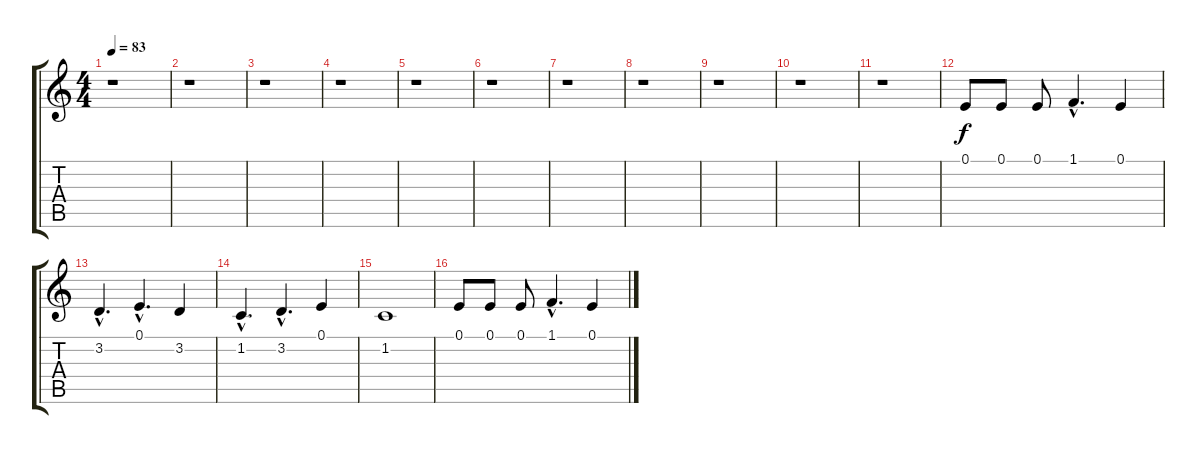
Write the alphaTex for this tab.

\track "" {instrument viola}
\staff {score tabs}
\tuning (E4 B3 G3 D3 A2 E2) {hide}
\ts (4 4)
\tempo 83
\clef g2
\ks c
r.1{dy f} |
r.1 |
r.1 |
r.1 |
r.1 |
r.1 |
r.1 |
r.1 |
r.1 |
r.1 |
r.1 |
0.1.8 0.1.8 0.1.8 1.1{hac}.4{d} 0.1.4 |
3.2{hac}.4{d} 0.1{hac}.4{d} 3.2.4 |
1.2{hac}.4{d} 3.2{hac}.4{d} 0.1.4 |
1.2.1 |
0.1.8 0.1.8 0.1.8 1.1{hac}.4{d} 0.1.4
